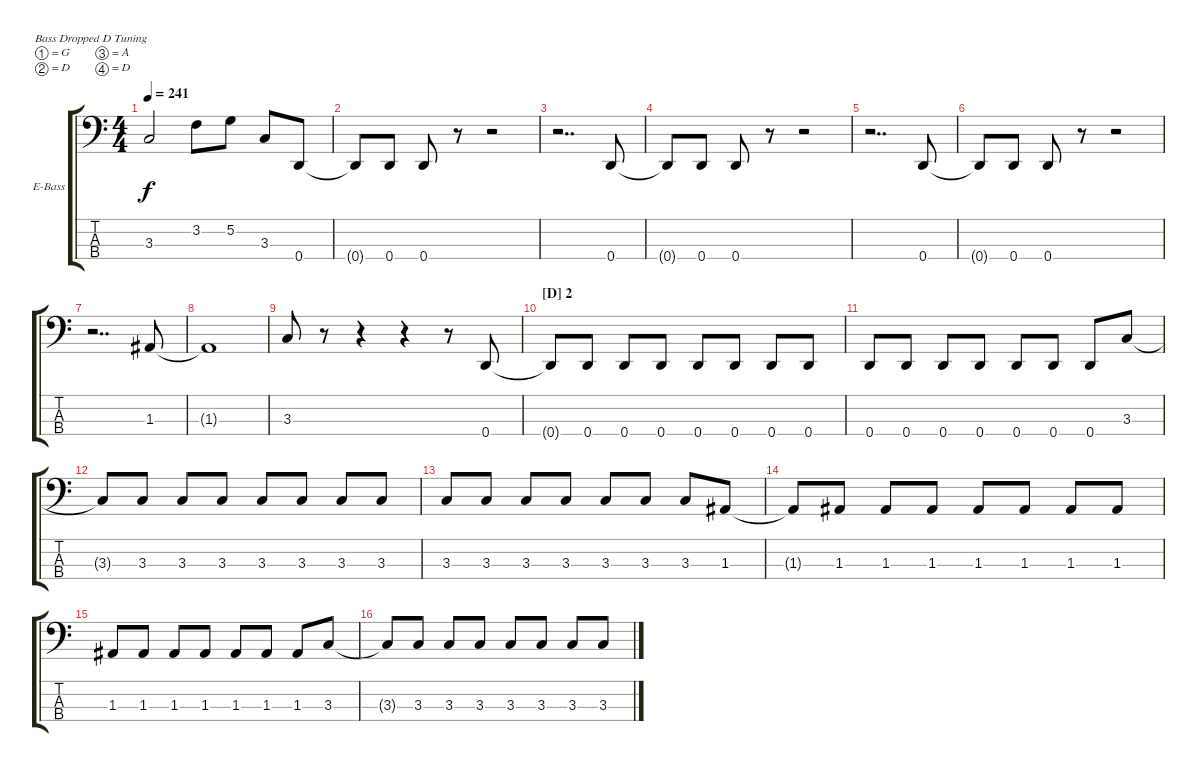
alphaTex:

\defaultSystemsLayout 4
\bracketExtendMode groupsimilarinstruments
\firstSystemTrackNameOrientation horizontal
\otherSystemsTrackNameOrientation horizontal
\track ("Electric Bass (Pick)" "E-Bass") {instrument electricbassfinger}
\staff {score tabs}
\tuning (G2 D2 A1 D1)
\ts (4 4)
\tempo 241
\clef f4
\ks c
3.3.2{dy f} 3.2.8 5.2.8 3.3.8 0.4.8 |
0.4{t}.8 0.4.8 0.4.8 r.8 r.2 |
r.2{dd} 0.4.8 |
0.4{t}.8 0.4.8 0.4.8 r.8 r.2 |
r.2{dd} 0.4.8 |
0.4{t}.8 0.4.8 0.4.8 r.8 r.2 |
r.2{dd} 1.3.8 |
1.3{t}.1 |
3.3.8 r.8 r.4 r.4 r.8 0.4.8 |
\section ("D" "2")
0.4{t}.8 0.4.8 0.4.8 0.4.8 0.4.8 0.4.8 0.4.8 0.4.8 |
0.4.8 0.4.8 0.4.8 0.4.8 0.4.8 0.4.8 0.4.8 3.3.8 |
3.3{t}.8 3.3.8 3.3.8 3.3.8 3.3.8 3.3.8 3.3.8 3.3.8 |
3.3.8 3.3.8 3.3.8 3.3.8 3.3.8 3.3.8 3.3.8 1.3.8 |
1.3{t}.8 1.3.8 1.3.8 1.3.8 1.3.8 1.3.8 1.3.8 1.3.8 |
1.3.8 1.3.8 1.3.8 1.3.8 1.3.8 1.3.8 1.3.8 3.3.8 |
3.3{t}.8 3.3.8 3.3.8 3.3.8 3.3.8 3.3.8 3.3.8 3.3.8
